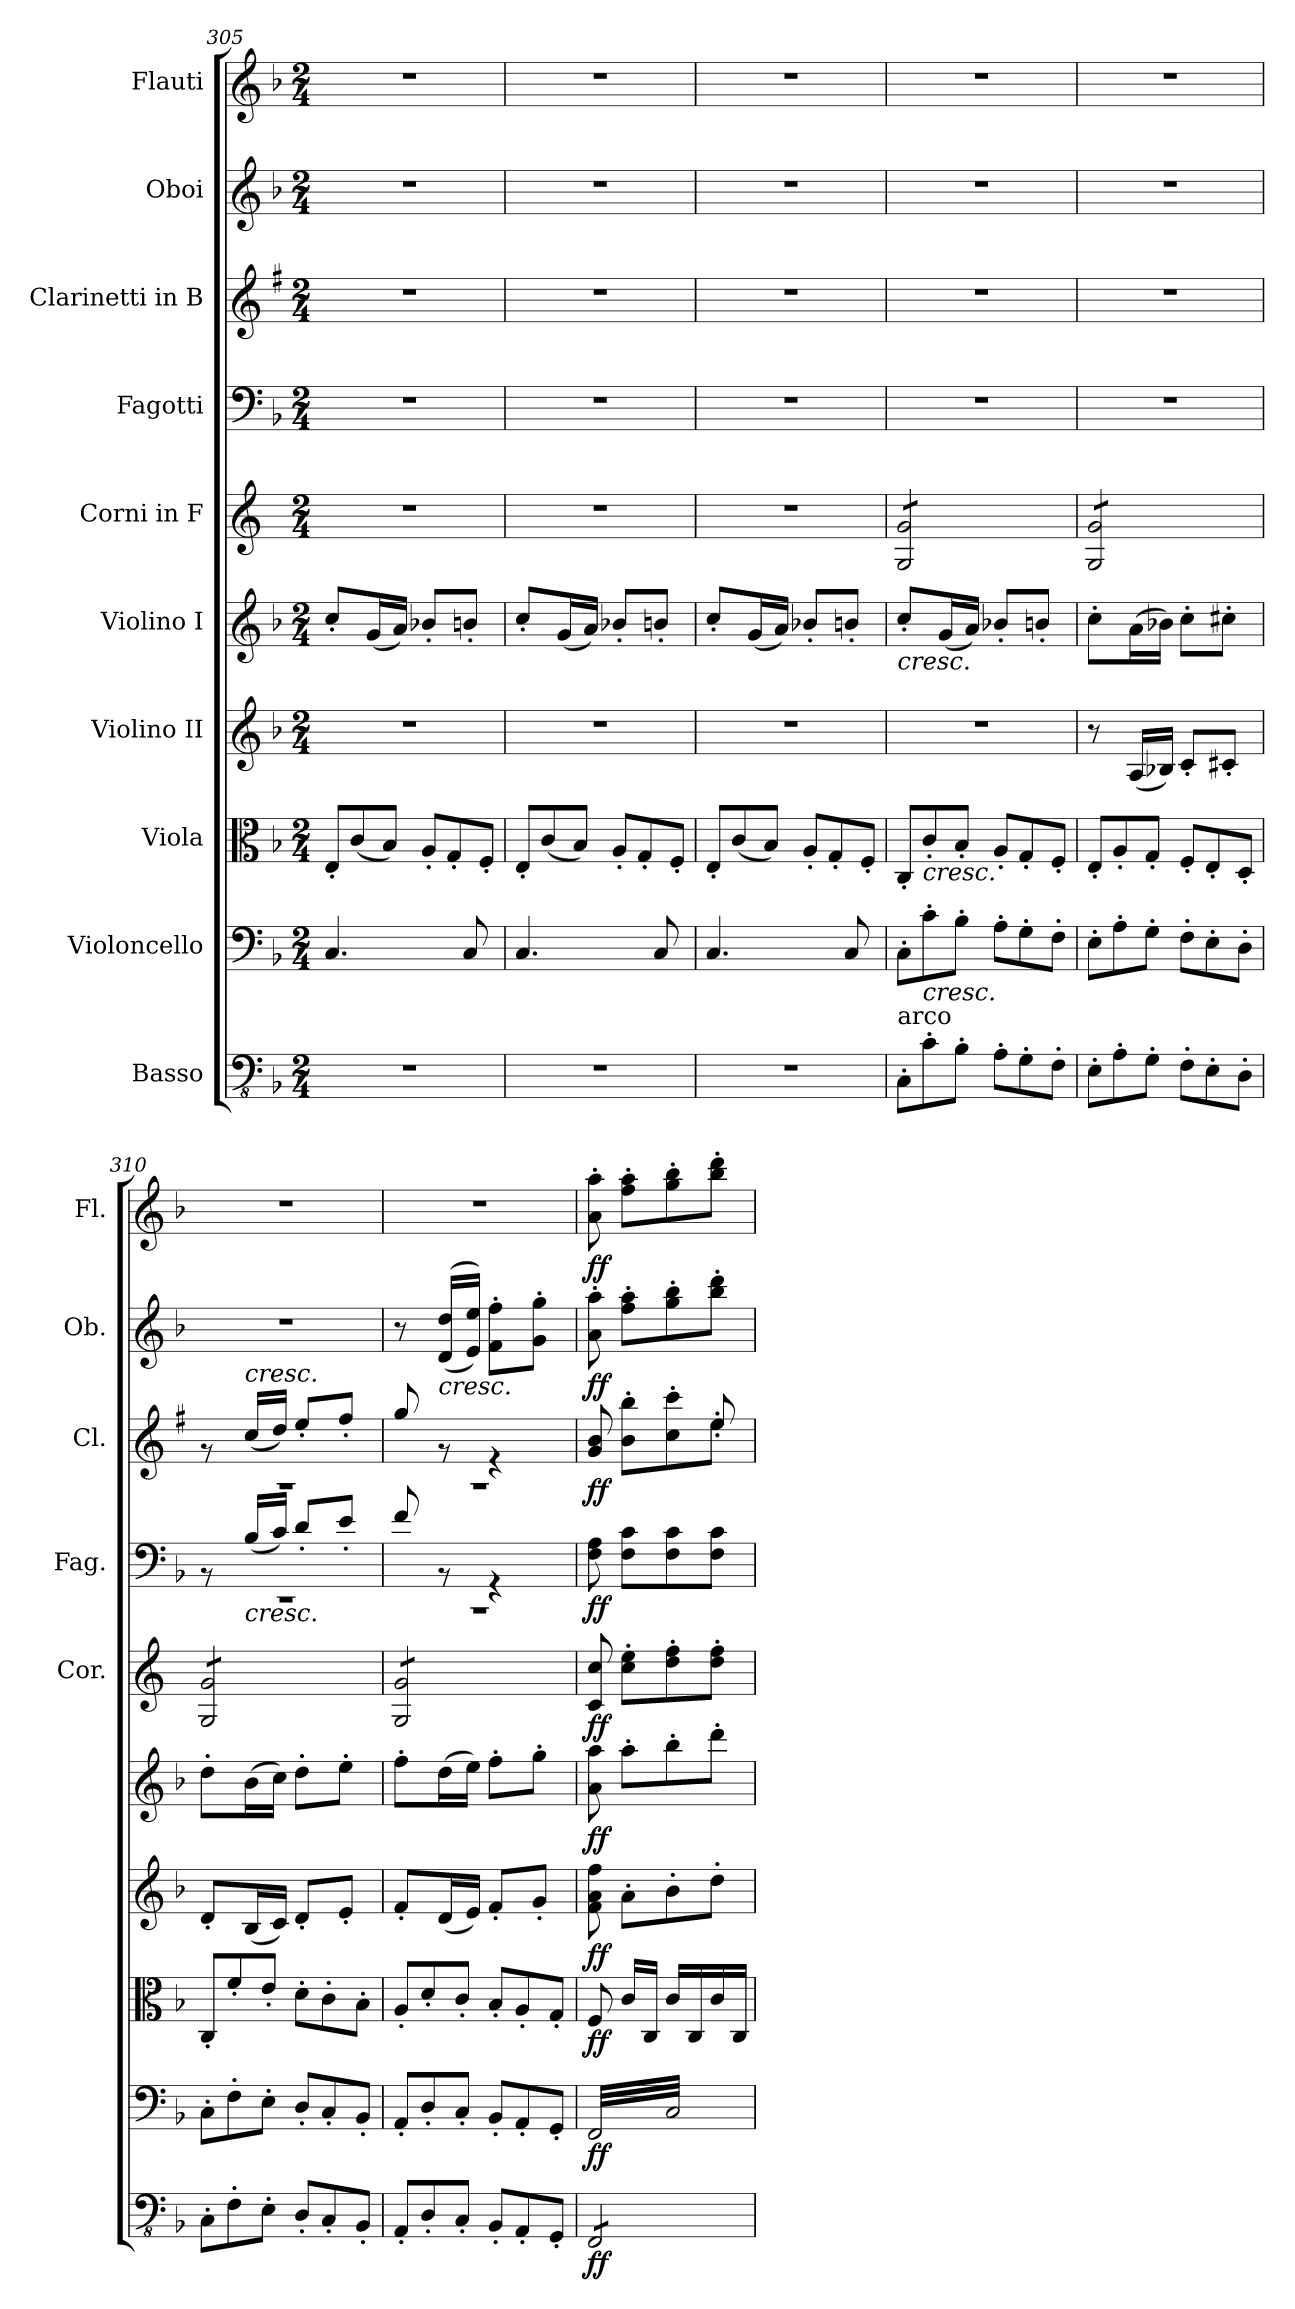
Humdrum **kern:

**kern	**dynam	**kern	**dynam	**kern	**dynam	**kern	**dynam	**kern	**dynam	**kern	**dynam	**kern	**dynam	**kern	**dynam	**kern	**dynam	**kern	**dynam
*part10	*part10	*part9	*part9	*part8	*part8	*part7	*part7	*part6	*part6	*part5	*part5	*part4	*part4	*part3	*part3	*part2	*part2	*part1	*part1
*staff10	*staff10	*staff9	*staff9	*staff8	*staff8	*staff7	*staff7	*staff6	*staff6	*staff5	*staff5	*staff4	*staff4	*staff3	*staff3	*staff2	*staff2	*staff1	*staff1
*I"Basso	*	*I"Violoncello	*	*I"Viola	*	*I"Violino II	*	*I"Violino I	*	*I"Corni in F	*	*I"Fagotti	*	*I"Clarinetti in B	*	*I"Oboi	*	*I"Flauti	*
*	*	*	*	*	*	*	*	*	*	*I'Cor.	*	*I'Fag.	*	*I'Cl.	*	*I'Ob.	*	*I'Fl.	*
*clefFv4	*	*clefF4	*	*clefC3	*	*clefG2	*	*clefG2	*	*clefG2	*	*clefF4	*	*clefG2	*	*clefG2	*	*clefG2	*
*	*	*	*	*	*	*	*	*	*	*ITrd4c7	*	*	*	*ITrd1c2	*	*	*	*	*
*k[b-]	*	*k[b-]	*	*k[b-]	*	*k[b-]	*	*k[b-]	*	*k[b-]	*	*k[b-]	*	*k[b-]	*	*k[b-]	*	*k[b-]	*
*M2/4	*	*M2/4	*	*M2/4	*	*M2/4	*	*M2/4	*	*M2/4	*	*M2/4	*	*M2/4	*	*M2/4	*	*M2/4	*
*	*	*	*	*Xtuplet	*	*	*	*	*	*	*	*	*	*	*	*	*	*	*
=305	=305	=305	=305	=305	=305	=305	=305	=305	=305	=305	=305	=305	=305	=305	=305	=305	=305	=305	=305
2r	.	4.C/	.	12E'/L	.	2r	.	8cc'/L	.	2r	.	2r	.	2r	.	2r	.	2r	.
.	.	.	.	(12c/	.	.	.	.	.	.	.	.	.	.	.	.	.	.	.
.	.	.	.	.	.	.	.	(16g/L	.	.	.	.	.	.	.	.	.	.	.
.	.	.	.	12B-/J)	.	.	.	.	.	.	.	.	.	.	.	.	.	.	.
.	.	.	.	.	.	.	.	16a/JJ)	.	.	.	.	.	.	.	.	.	.	.
.	.	.	.	12A'/L	.	.	.	8b-X'/L	.	.	.	.	.	.	.	.	.	.	.
.	.	.	.	12G'/	.	.	.	.	.	.	.	.	.	.	.	.	.	.	.
.	.	8C/	.	.	.	.	.	8bn'/J	.	.	.	.	.	.	.	.	.	.	.
.	.	.	.	12F'/J	.	.	.	.	.	.	.	.	.	.	.	.	.	.	.
!!LO:PB:g=z
=306	=306	=306	=306	=306	=306	=306	=306	=306	=306	=306	=306	=306	=306	=306	=306	=306	=306	=306	=306
2r	.	4.C/	.	12E'/L	.	2r	.	8cc'/L	.	2r	.	2r	.	2r	.	2r	.	2r	.
.	.	.	.	(12c/	.	.	.	.	.	.	.	.	.	.	.	.	.	.	.
.	.	.	.	.	.	.	.	(16g/L	.	.	.	.	.	.	.	.	.	.	.
.	.	.	.	12B-/J)	.	.	.	.	.	.	.	.	.	.	.	.	.	.	.
.	.	.	.	.	.	.	.	16a/JJ)	.	.	.	.	.	.	.	.	.	.	.
.	.	.	.	12A'/L	.	.	.	8b-X'/L	.	.	.	.	.	.	.	.	.	.	.
.	.	.	.	12G'/	.	.	.	.	.	.	.	.	.	.	.	.	.	.	.
.	.	8C/	.	.	.	.	.	8bn'/J	.	.	.	.	.	.	.	.	.	.	.
.	.	.	.	12F'/J	.	.	.	.	.	.	.	.	.	.	.	.	.	.	.
=307	=307	=307	=307	=307	=307	=307	=307	=307	=307	=307	=307	=307	=307	=307	=307	=307	=307	=307	=307
2r	.	4.C/	.	12E'/L	.	2r	.	8cc'/L	.	2r	.	2r	.	2r	.	2r	.	2r	.
.	.	.	.	(12c/	.	.	.	.	.	.	.	.	.	.	.	.	.	.	.
.	.	.	.	.	.	.	.	(16g/L	.	.	.	.	.	.	.	.	.	.	.
.	.	.	.	12B-/J)	.	.	.	.	.	.	.	.	.	.	.	.	.	.	.
.	.	.	.	.	.	.	.	16a/JJ)	.	.	.	.	.	.	.	.	.	.	.
.	.	.	.	12A'/L	.	.	.	8b-X'/L	.	.	.	.	.	.	.	.	.	.	.
.	.	.	.	12G'/	.	.	.	.	.	.	.	.	.	.	.	.	.	.	.
.	.	8C/	.	.	.	.	.	8bn'/J	.	.	.	.	.	.	.	.	.	.	.
.	.	.	.	12F'/J	.	.	.	.	.	.	.	.	.	.	.	.	.	.	.
=308	=308	=308	=308	=308	=308	=308	=308	=308	=308	=308	=308	=308	=308	=308	=308	=308	=308	=308	=308
*Xtuplet	*	*Xtuplet	*	*	*	*	*	*	*	*	*	*	*	*	*	*	*	*	*
!	!	!	!	!	!	!	!	!LO:TX:b:i:t=cresc.	!	!	!	!	!	!	!	!	!	!	!
!LO:TX:a:t=arco	!	!	!	!	!	!	!	!	!	!	!	!	!	!	!	!	!	!	!
!	!LO:DY:b	!	!	!	!	!	!	!	!	!	!LO:DY:b	!	!	!	!	!	!	!	!
*	*	*	*	*	*	*	*	*	*	*tremolo	*	*	*	*	*	*	*	*	*
12CC'\L	other-dynamics	12C'\L	.	12C'/L	.	2r	.	8cc'/L	.	12C/ 12c/L	other-dynamics	2r	.	2r	.	2r	.	2r	.
!	!	!	!	!LO:TX:b:i:t=cresc.	!	!	!	!	!	!	!	!	!	!	!	!	!	!	!
!	!	!LO:TX:b:i:t=cresc.	!	!	!	!	!	!	!	!	!	!	!	!	!	!	!	!	!
12C'\	.	12c'\	.	12c'/	.	.	.	.	.	12C/ 12c/	.	.	.	.	.	.	.	.	.
.	.	.	.	.	.	.	.	(16g/L	.	.	.	.	.	.	.	.	.	.	.
12BB-'\J	.	12B-'\J	.	12B-'/J	.	.	.	.	.	12C/ 12c/	.	.	.	.	.	.	.	.	.
.	.	.	.	.	.	.	.	16a/JJ)	.	.	.	.	.	.	.	.	.	.	.
12AA'\L	.	12A'\L	.	12A'/L	.	.	.	8b-X'/L	.	12C/ 12c/	.	.	.	.	.	.	.	.	.
12GG'\	.	12G'\	.	12G'/	.	.	.	.	.	12C/ 12c/	.	.	.	.	.	.	.	.	.
.	.	.	.	.	.	.	.	8bn'/J	.	.	.	.	.	.	.	.	.	.	.
12FF'\J	.	12F'\J	.	12F'/J	.	.	.	.	.	12C/ 12c/J	.	.	.	.	.	.	.	.	.
=309	=309	=309	=309	=309	=309	=309	=309	=309	=309	=309	=309	=309	=309	=309	=309	=309	=309	=309	=309
12EE'\L	.	12E'\L	.	12E'/L	.	8r	.	8cc'\L	.	12C/ 12c/L	.	2r	.	2r	.	2r	.	2r	.
12AA'\	.	12A'\	.	12A'/	.	.	.	.	.	12C/ 12c/	.	.	.	.	.	.	.	.	.
!	!	!	!	!	!	!	!LO:DY:b	!	!	!	!	!	!	!	!	!	!	!	!
.	.	.	.	.	.	(16A/LL	other-dynamics	(16a\L	.	.	.	.	.	.	.	.	.	.	.
12GG'\J	.	12G'\J	.	12G'/J	.	.	.	.	.	12C/ 12c/	.	.	.	.	.	.	.	.	.
.	.	.	.	.	.	16B-X/JJ)	.	16b-X\JJ)	.	.	.	.	.	.	.	.	.	.	.
12FF'\L	.	12F'\L	.	12F'/L	.	8c'/L	.	8cc'\L	.	12C/ 12c/	.	.	.	.	.	.	.	.	.
12EE'\	.	12E'\	.	12E'/	.	.	.	.	.	12C/ 12c/	.	.	.	.	.	.	.	.	.
.	.	.	.	.	.	8c#X'/J	.	8cc#X'\J	.	.	.	.	.	.	.	.	.	.	.
12DD'\J	.	12D'\J	.	12D'/J	.	.	.	.	.	12C/ 12c/J	.	.	.	.	.	.	.	.	.
=310	=310	=310	=310	=310	=310	=310	=310	=310	=310	=310	=310	=310	=310	=310	=310	=310	=310	=310	=310
*	*	*	*	*	*	*	*	*	*	*	*	*^	*	*^	*	*	*	*	*
12CC'\L	.	12C'\L	.	12C'/L	.	8d'/L	.	8dd'\L	.	12C/ 12c/L	.	2rEE	8r	.	2rA	8r	.	2r	.	2r	.
12FF'\	.	12F'\	.	12f'/	.	.	.	.	.	12C/ 12c/	.	.	.	.	.	.	.	.	.	.	.
!	!	!	!	!	!	!	!	!	!	!	!	!	!	!	!	!LO:TX:a:i:t=cresc.	!	!	!	!	!
!	!	!	!	!	!	!	!	!	!	!	!	!	!LO:TX:b:i:t=cresc.	!	!	!	!	!	!	!	!
.	.	.	.	.	.	(16B-/L	.	(16b-\L	.	.	.	.	(16B-/LL	.	.	(16b-/LL	.	.	.	.	.
12EE'\J	.	12E'\J	.	12e'/J	.	.	.	.	.	12C/ 12c/	.	.	.	.	.	.	.	.	.	.	.
.	.	.	.	.	.	16c/JJ)	.	16cc\JJ)	.	.	.	.	16c/JJ)	.	.	16cc/JJ)	.	.	.	.	.
12DD'/L	.	12D'/L	.	12d'\L	.	8d'/L	.	8dd'\L	.	12C/ 12c/	.	.	8d'/L	.	.	8dd'/L	.	.	.	.	.
12CC'/	.	12C'/	.	12c'\	.	.	.	.	.	12C/ 12c/	.	.	.	.	.	.	.	.	.	.	.
.	.	.	.	.	.	8e'/J	.	8ee'\J	.	.	.	.	8e'/J	.	.	8ee'/J	.	.	.	.	.
12BBB-'/J	.	12BB-'/J	.	12B-'\J	.	.	.	.	.	12C/ 12c/J	.	.	.	.	.	.	.	.	.	.	.
=311	=311	=311	=311	=311	=311	=311	=311	=311	=311	=311	=311	=311	=311	=311	=311	=311	=311	=311	=311	=311	=311
12AAA'/L	.	12AA'/L	.	12A'/L	.	8f'/L	.	8ff'\L	.	12C/ 12c/L	.	2rCC	8f/	.	2rA	8ff/	.	8r	.	2r	.
12DD'/	.	12D'/	.	12d'/	.	.	.	.	.	12C/ 12c/	.	.	.	.	.	.	.	.	.	.	.
!	!	!	!	!	!	!	!	!	!	!	!	!	!	!	!	!	!	!LO:TX:b:i:t=cresc.	!	!	!
.	.	.	.	.	.	(16d/L	.	(16dd\L	.	.	.	.	8r	.	.	8r	.	(>(16d/ 16dd/LL	.	.	.
12CC'/J	.	12C'/J	.	12c'/J	.	.	.	.	.	12C/ 12c/	.	.	.	.	.	.	.	.	.	.	.
.	.	.	.	.	.	16e/JJ)	.	16ee\JJ)	.	.	.	.	.	.	.	.	.	16e/ 16ee/JJ))	.	.	.
12BBB-'/L	.	12BB-'/L	.	12B-'/L	.	8f'/L	.	8ff'\L	.	12C/ 12c/	.	.	4r	.	.	4r	.	8f\' 8ff\'L	.	.	.
12AAA'/	.	12AA'/	.	12A'/	.	.	.	.	.	12C/ 12c/	.	.	.	.	.	.	.	.	.	.	.
.	.	.	.	.	.	8g'/J	.	8gg'\J	.	.	.	.	.	.	.	.	.	8g\' 8gg\'J	.	.	.
12GGG'/J	.	12GG'/J	.	12G'/J	.	.	.	.	.	12C/ 12c/J	.	.	.	.	.	.	.	.	.	.	.
*	*	*	*	*	*	*	*	*	*	*Xtremolo	*	*	*	*	*	*	*	*	*	*	*
*	*	*	*	*	*	*	*	*	*	*	*	*v	*v	*	*	*	*	*	*	*	*
=312	=312	=312	=312	=312	=312	=312	=312	=312	=312	=312	=312	=312	=312	=312	=312	=312	=312	=312	=312	=312
!	!LO:DY:b	!	!LO:DY:b	!	!LO:DY:b	!	!LO:DY:b	!	!LO:DY:b	!	!LO:DY:b	!	!LO:DY:b	!	!	!LO:DY:b	!	!LO:DY:b	!	!LO:DY:b
*tremolo	*	*	*	*	*	*	*	*	*	*	*	*	*	*	*	*	*	*	*	*
*	*	*tremolo	*	*	*	*	*	*	*	*	*	*	*	*	*	*	*	*	*	*
8FFF/L	ff	32FF/LLL	ff	8F/	ff	8f\ 8a\ 8ff\	ff	8a\ 8aa\	ff	8F/ 8f/	ff	8F\ 8A\	ff	8f/ 8a/	4.ryy	ff	8a\' 8aa\'	ff	8a\' 8aa\'	ff
.	.	32C/	.	.	.	.	.	.	.	.	.	.	.	.	.	.	.	.	.	.
.	.	32FF/	.	.	.	.	.	.	.	.	.	.	.	.	.	.	.	.	.	.
.	.	32C/	.	.	.	.	.	.	.	.	.	.	.	.	.	.	.	.	.	.
8FFF/	.	32FF/	.	16c/LL	.	8a'\L	.	8aa'\L	.	8f\' 8a\'L	.	8F\ 8c\L	.	8a\' 8aa\'L	.	.	8ff\' 8aa\'L	.	8ff\' 8aa\'L	.
.	.	32C/	.	.	.	.	.	.	.	.	.	.	.	.	.	.	.	.	.	.
.	.	32FF/	.	16C/JJ	.	.	.	.	.	.	.	.	.	.	.	.	.	.	.	.
.	.	32C/	.	.	.	.	.	.	.	.	.	.	.	.	.	.	.	.	.	.
8FFF/	.	32FF/	.	16c/LL	.	8b-'\	.	8bb-'\	.	8g\' 8b-\'	.	8F\ 8c\	.	8b-\' 8bb-\'	.	.	8gg\' 8bb-\'	.	8gg\' 8bb-\'	.
.	.	32C/	.	.	.	.	.	.	.	.	.	.	.	.	.	.	.	.	.	.
.	.	32FF/	.	16C/	.	.	.	.	.	.	.	.	.	.	.	.	.	.	.	.
.	.	32C/	.	.	.	.	.	.	.	.	.	.	.	.	.	.	.	.	.	.
8FFF/J	.	32FF/	.	16c/	.	8dd'\J	.	8ddd'\J	.	8g\' 8b-\'J	.	8F\ 8c\J	.	8dd'\J	8dd'/	.	8bb-\' 8ddd\'J	.	8bb-\' 8ddd\'J	.
*Xtremolo	*	*	*	*	*	*	*	*	*	*	*	*	*	*	*	*	*	*	*	*
.	.	32C/	.	.	.	.	.	.	.	.	.	.	.	.	.	.	.	.	.	.
.	.	32FF/	.	16C/JJ	.	.	.	.	.	.	.	.	.	.	.	.	.	.	.	.
.	.	32C/JJJ	.	.	.	.	.	.	.	.	.	.	.	.	.	.	.	.	.	.
*	*	*Xtremolo	*	*	*	*	*	*	*	*	*	*	*	*	*	*	*	*	*	*
.	.	.	.	.	.	.	.	.	.	.	.	.	.	.	.	.	.	.	.	.
.	.	.	.	.	.	.	.	.	.	.	.	.	.	.	.	.	.	.	.	.
.	.	.	.	.	.	.	.	.	.	.	.	.	.	.	.	.	.	.	.	.
.	.	.	.	.	.	.	.	.	.	.	.	.	.	.	.	.	.	.	.	.
.	.	.	.	.	.	.	.	.	.	.	.	.	.	.	.	.	.	.	.	.
.	.	.	.	.	.	.	.	.	.	.	.	.	.	.	.	.	.	.	.	.
.	.	.	.	.	.	.	.	.	.	.	.	.	.	.	.	.	.	.	.	.
.	.	.	.	.	.	.	.	.	.	.	.	.	.	.	.	.	.	.	.	.
*	*	*	*	*	*	*	*	*	*	*	*	*	*	*v	*v	*	*	*	*	*
=	=	=	=	=	=	=	=	=	=	=	=	=	=	=	=	=	=	=	=
*-	*-	*-	*-	*-	*-	*-	*-	*-	*-	*-	*-	*-	*-	*-	*-	*-	*-	*-	*-
